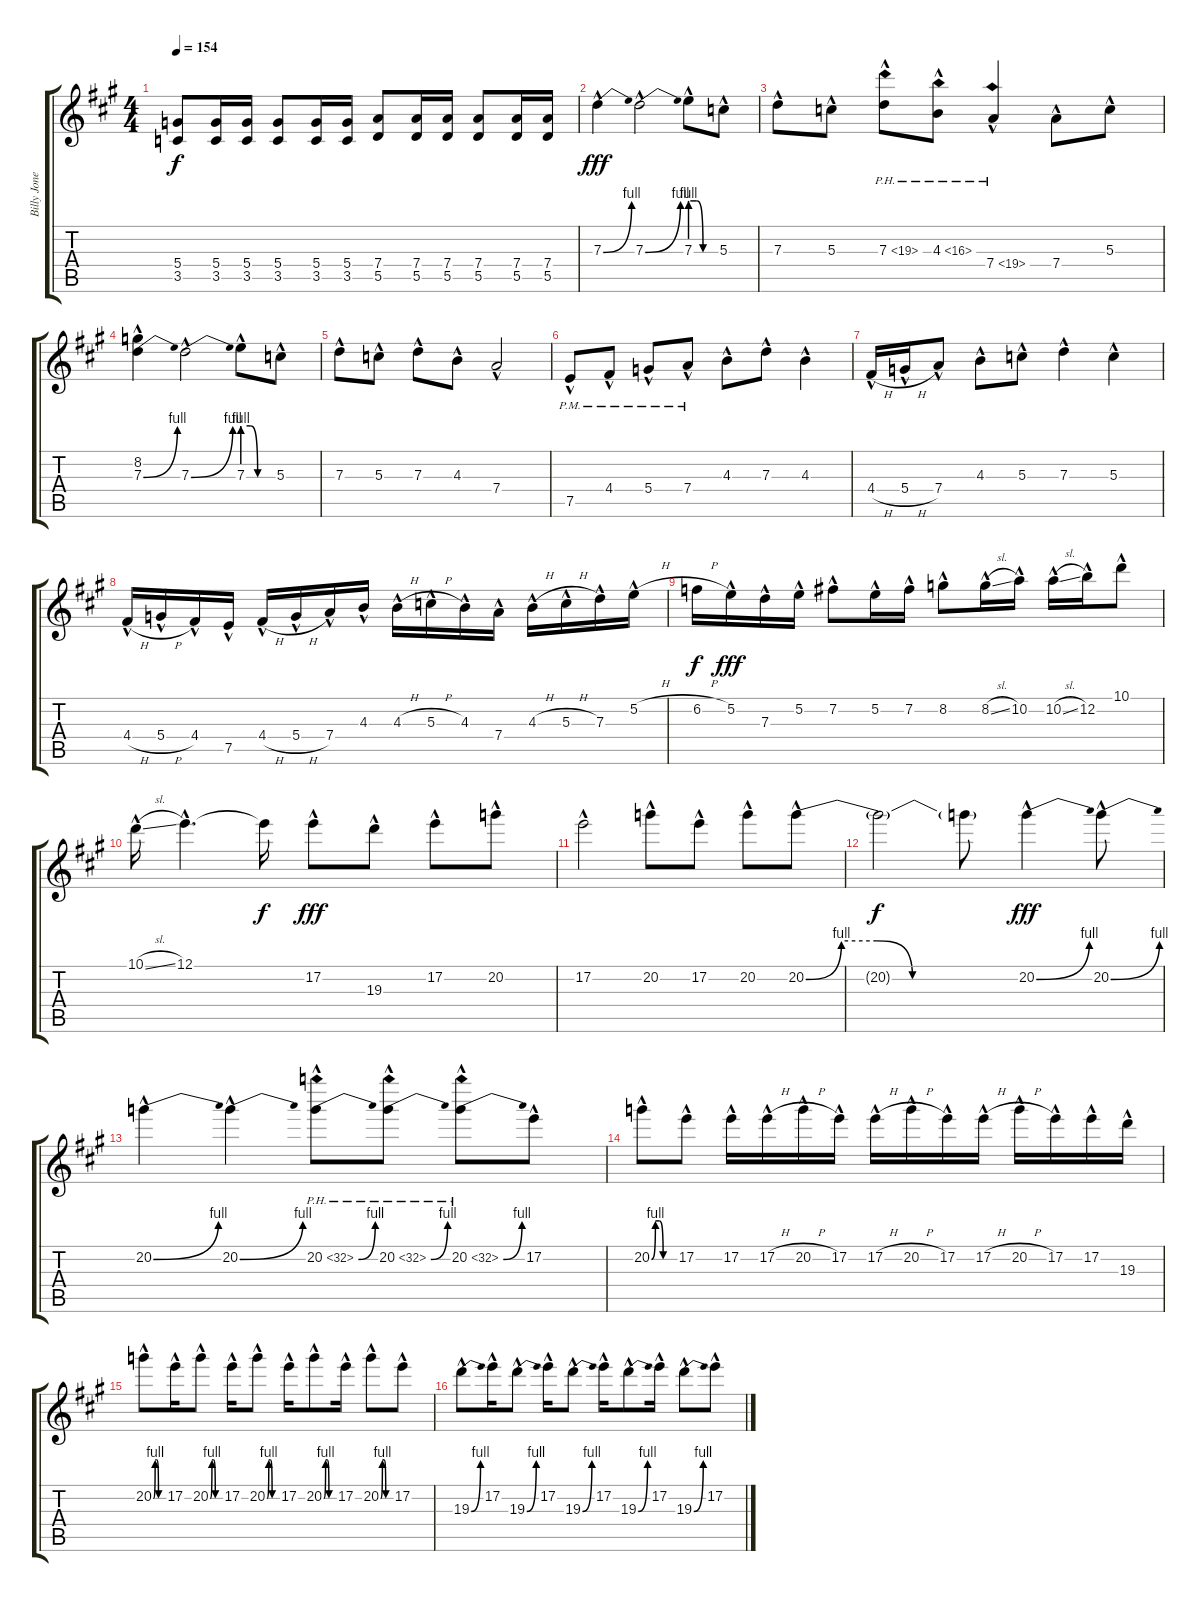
\track ("Billy Jones Guitar" "Billy Jone") {instrument electricguitarclean}
\staff {score tabs}
\tuning (E4 B3 G3 D3 A2 E2) {hide}
\ts (4 4)
\tempo 154
\clef g2
\ks f#minor
(5.4 3.5).8{dy f} (5.4 3.5).16 (5.4 3.5).16 (5.4 3.5).8 (5.4 3.5).16 (5.4 3.5).16 (7.4 5.5).8 (7.4 5.5).16 (7.4 5.5).16 (7.4 5.5).8 (7.4 5.5).16 (7.4 5.5).16 |
7.3{be (bend 0 0 60 4) hac}.4{dy fff volume 16 balance 8 instrument overdrivenguitar} 7.3{be (bend 0 0 60 4) hac}.2 7.3{be (custom 0 4 15 4 30 0 60 0) hac}.8 5.3{hac}.8 |
7.3{hac}.8 5.3{hac}.8 7.3{ph 12 hac}.8 4.3{ph 12 hac}.8 7.4{ph 12 hac}.4 7.4{hac}.8 5.3{hac}.8 |
(8.2 7.3{be (bend 0 0 60 4) hac}).4 7.3{be (bend 0 0 60 4) hac}.2 7.3{be (custom 0 4 15 4 30 0 60 0) hac}.8 5.3{hac}.8 |
7.3{hac}.8 5.3{hac}.8 7.3{hac}.8 4.3{hac}.8 7.4{hac}.2 |
7.5{hac pm}.8 4.4{hac pm}.8 5.4{hac pm}.8 7.4{hac pm}.8 4.3{hac}.8 7.3{hac}.8 4.3{hac}.4 |
4.4{h hac}.16 5.4{h hac}.16 7.4{hac}.8 4.3{hac}.8 5.3{hac}.8 7.3{hac}.4 5.3{hac}.4 |
4.4{h hac}.16 5.4{h hac}.16 4.4{hac}.16 7.5{hac}.16 4.4{h hac}.16 5.4{h hac}.16 7.4{hac}.16 4.3{hac}.16 4.3{h hac}.16 5.3{h hac}.16 4.3{hac}.16 7.4{hac}.16 4.3{h hac}.16 5.3{h hac}.16 7.3{hac}.16 5.2{h hac}.16 |
6.2{h}.16{dy f} 5.2{hac}.16{dy fff} 7.3{hac}.16 5.2{hac}.16 7.2{hac}.8 5.2{hac}.16 7.2{hac}.16 8.2{hac}.8 8.2{sl hac}.16 10.2{hac}.16 10.2{sl hac}.16 12.2{hac}.16 10.1{hac}.8 |
10.1{sl hac}.16 12.1{hac}.4{d} 12.1{t}.16{dy f} 17.2{hac}.8{dy fff} 19.3{hac}.8 17.2{hac}.8 20.2{hac}.8 |
17.2{hac}.2 20.2{hac}.8 17.2{hac}.8 20.2{hac}.8 20.2{be (custom 0 0 10 4 20 4 30 0 60 0) hac}.8 |
20.2{t}.2{dy f} 20.2{t}.8 20.2{be (bend 0 0 60 4) hac}.4{dy fff} 20.2{be (bend 0 0 60 4) hac}.8 |
20.2{be (bend 0 0 60 4) hac}.4 20.2{be (bend 0 0 60 4) hac}.4 20.2{be (bend 0 0 60 4) ph 12 hac}.8 20.2{be (bend 0 0 60 4) ph 12 hac}.8 20.2{be (bend 0 0 60 4) ph 12 hac}.8 17.2{hac}.8 |
20.2{be (custom 0 0 10 4 20 4 30 0 60 0) hac}.8 17.2{hac}.8 17.2{hac}.16 17.2{h hac}.16 20.2{h hac}.16 17.2{hac}.16 17.2{h hac}.16 20.2{h hac}.16 17.2{hac}.16 17.2{h hac}.16 20.2{h hac}.16 17.2{hac}.16 17.2{hac}.16 19.3{hac}.16 |
20.2{be (custom 0 0 10 4 20 4 30 0 60 0) hac}.8 17.2{hac}.16 20.2{be (custom 0 0 10 4 20 4 30 0 60 0) hac}.8 17.2{hac}.16 20.2{be (custom 0 0 10 4 20 4 30 0 60 0) hac}.8 17.2{hac}.16 20.2{be (custom 0 0 10 4 20 4 30 0 60 0) hac}.8 17.2{hac}.16 20.2{be (custom 0 0 10 4 20 4 30 0 60 0) hac}.8 17.2{hac}.8 |
19.3{be (bend 0 0 60 4) hac}.8 17.2{hac}.16 19.3{be (bend 0 0 60 4) hac}.8 17.2{hac}.16 19.3{be (bend 0 0 60 4) hac}.8 17.2{hac}.16 19.3{be (bend 0 0 60 4) hac}.8 17.2{hac}.16 19.3{be (bend 0 0 60 4) hac}.8 17.2{hac}.8
